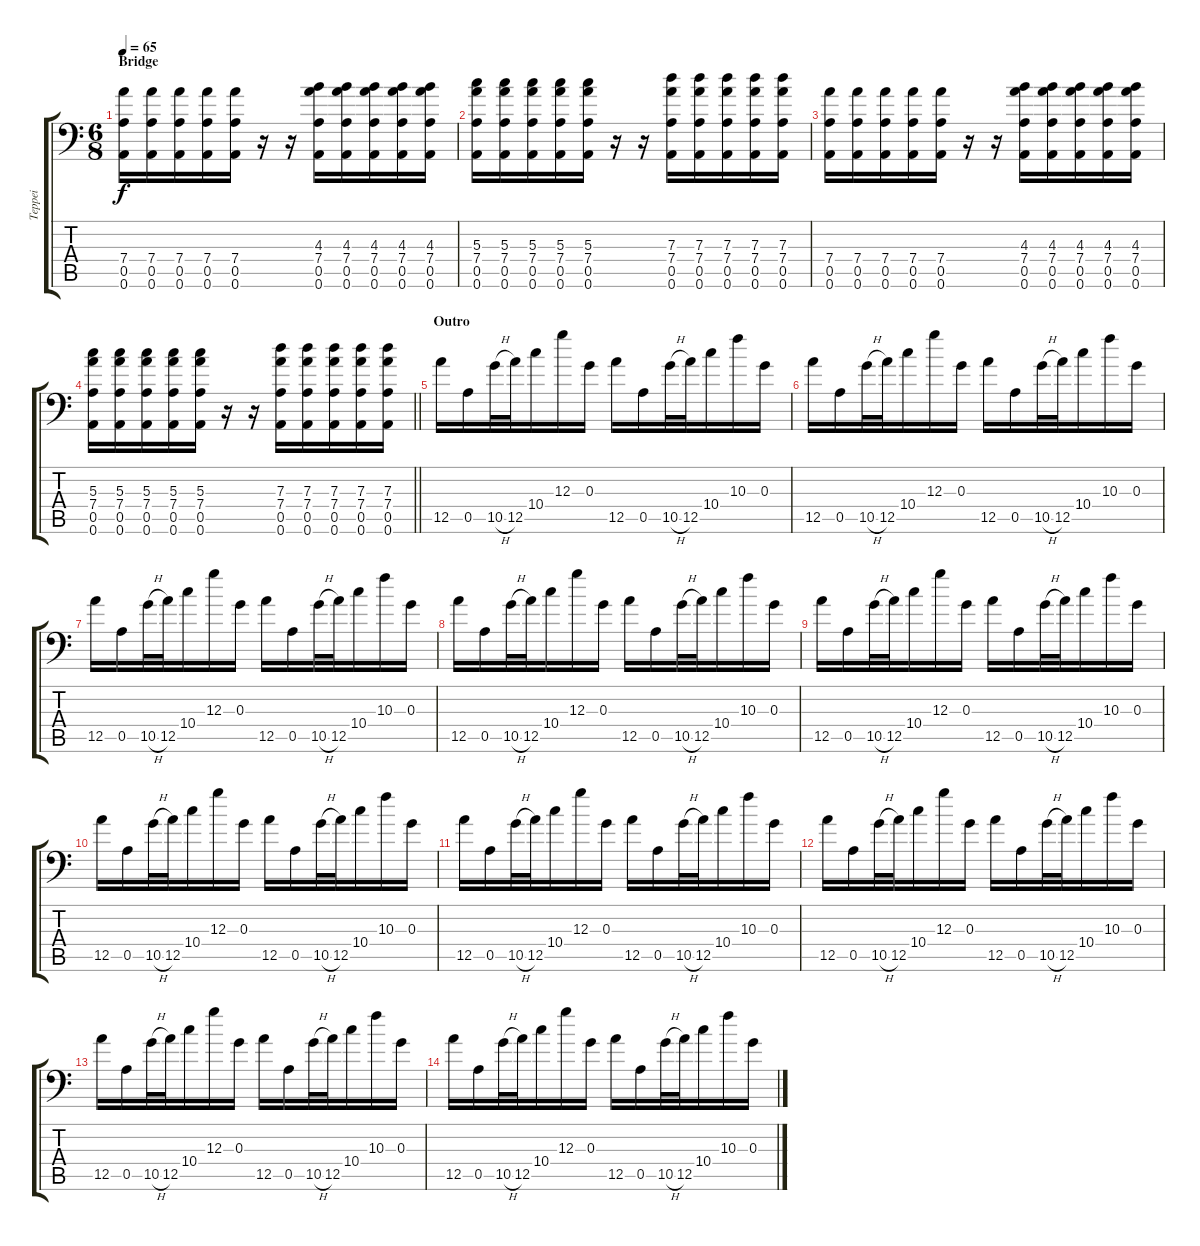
\track ("Teppei" "Teppei") {instrument overdrivenguitar}
\staff {score tabs}
\tuning (E4 B3 G3 D3 A2 A1) {hide}
\ts (6 8)
\section ("" "Bridge")
\tempo 65
\clef f4
\ks c
(7.4 0.5 0.6).16{dy f} (7.4 0.5 0.6).16 (7.4 0.5 0.6).16 (7.4 0.5 0.6).16 (7.4 0.5 0.6).16 r.16 r.16 (4.3 7.4 0.5 0.6).16 (4.3 7.4 0.5 0.6).16 (4.3 7.4 0.5 0.6).16 (4.3 7.4 0.5 0.6).16 (4.3 7.4 0.5 0.6).16 |
(5.3 7.4 0.5 0.6).16 (5.3 7.4 0.5 0.6).16 (5.3 7.4 0.5 0.6).16 (5.3 7.4 0.5 0.6).16 (5.3 7.4 0.5 0.6).16 r.16 r.16 (7.3 7.4 0.5 0.6).16 (7.3 7.4 0.5 0.6).16 (7.3 7.4 0.5 0.6).16 (7.3 7.4 0.5 0.6).16 (7.3 7.4 0.5 0.6).16 |
(7.4 0.5 0.6).16 (7.4 0.5 0.6).16 (7.4 0.5 0.6).16 (7.4 0.5 0.6).16 (7.4 0.5 0.6).16 r.16 r.16 (4.3 7.4 0.5 0.6).16 (4.3 7.4 0.5 0.6).16 (4.3 7.4 0.5 0.6).16 (4.3 7.4 0.5 0.6).16 (4.3 7.4 0.5 0.6).16 |
\barLineRight lightlight
(5.3 7.4 0.5 0.6).16 (5.3 7.4 0.5 0.6).16 (5.3 7.4 0.5 0.6).16 (5.3 7.4 0.5 0.6).16 (5.3 7.4 0.5 0.6).16 r.16 r.16 (7.3 7.4 0.5 0.6).16 (7.3 7.4 0.5 0.6).16 (7.3 7.4 0.5 0.6).16 (7.3 7.4 0.5 0.6).16 (7.3 7.4 0.5 0.6).16 |
\section ("" "Outro")
12.5.16 0.5.16 10.5{h}.32 12.5.32 10.4.16 12.3.16 0.3.16 12.5.16 0.5.16 10.5{h}.32 12.5.32 10.4.16 10.3.16 0.3.16 |
12.5.16 0.5.16 10.5{h}.32 12.5.32 10.4.16 12.3.16 0.3.16 12.5.16 0.5.16 10.5{h}.32 12.5.32 10.4.16 10.3.16 0.3.16 |
12.5.16 0.5.16 10.5{h}.32 12.5.32 10.4.16 12.3.16 0.3.16 12.5.16 0.5.16 10.5{h}.32 12.5.32 10.4.16 10.3.16 0.3.16 |
12.5.16 0.5.16 10.5{h}.32 12.5.32 10.4.16 12.3.16 0.3.16 12.5.16 0.5.16 10.5{h}.32 12.5.32 10.4.16 10.3.16 0.3.16 |
12.5.16 0.5.16 10.5{h}.32 12.5.32 10.4.16 12.3.16 0.3.16 12.5.16 0.5.16 10.5{h}.32 12.5.32 10.4.16 10.3.16 0.3.16 |
12.5.16 0.5.16 10.5{h}.32 12.5.32 10.4.16 12.3.16 0.3.16 12.5.16 0.5.16 10.5{h}.32 12.5.32 10.4.16 10.3.16 0.3.16 |
12.5.16 0.5.16 10.5{h}.32 12.5.32 10.4.16 12.3.16 0.3.16 12.5.16 0.5.16 10.5{h}.32 12.5.32 10.4.16 10.3.16 0.3.16 |
12.5.16 0.5.16 10.5{h}.32 12.5.32 10.4.16 12.3.16 0.3.16 12.5.16 0.5.16 10.5{h}.32 12.5.32 10.4.16 10.3.16 0.3.16 |
12.5.16 0.5.16 10.5{h}.32 12.5.32 10.4.16 12.3.16 0.3.16 12.5.16 0.5.16 10.5{h}.32 12.5.32 10.4.16 10.3.16 0.3.16 |
12.5.16 0.5.16 10.5{h}.32 12.5.32 10.4.16 12.3.16 0.3.16 12.5.16 0.5.16 10.5{h}.32 12.5.32 10.4.16 10.3.16 0.3.16
